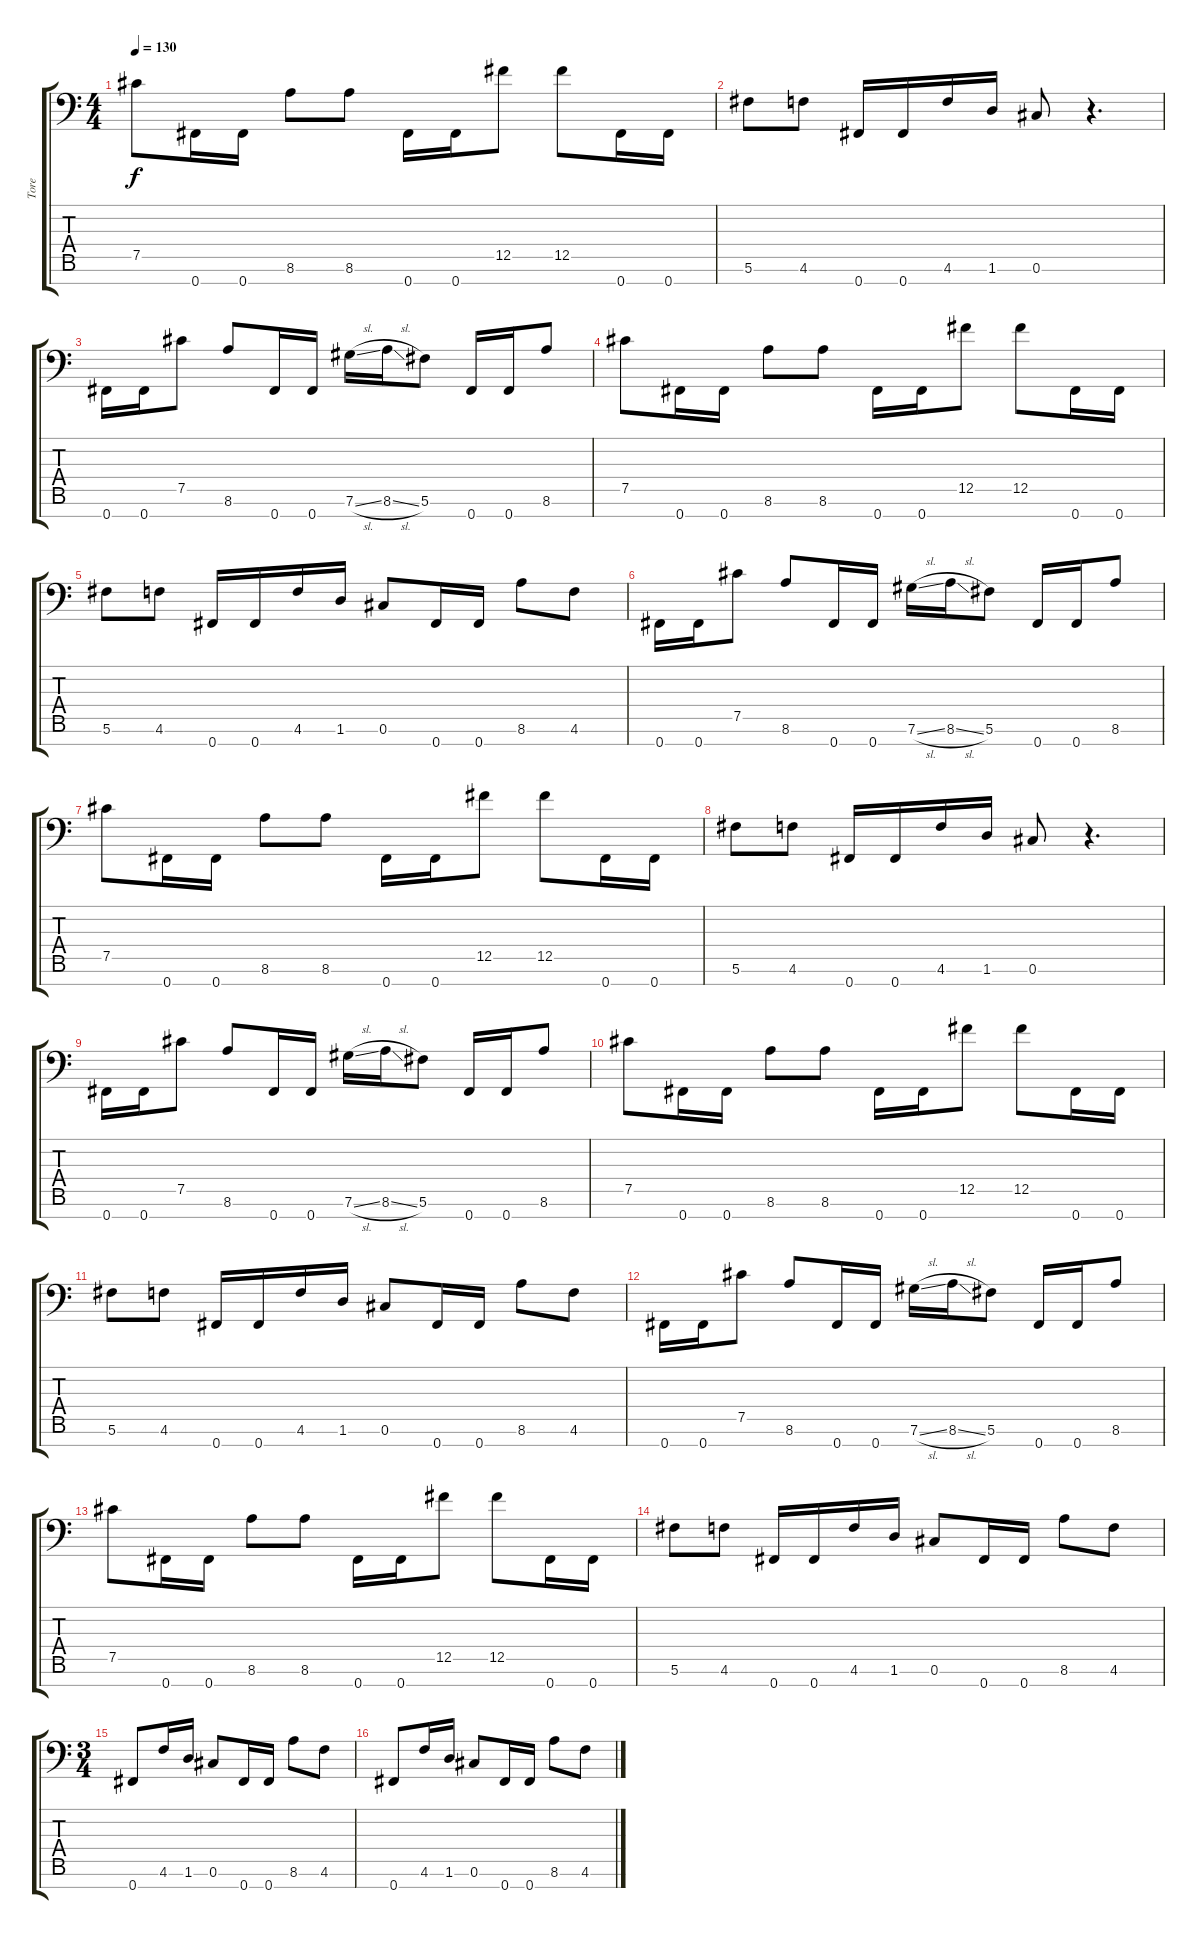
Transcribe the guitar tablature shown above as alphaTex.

\track ("Tore" "Tore") {instrument distortionguitar}
\staff {score tabs}
\tuning (Db4 Ab3 E3 B2 Gb2 Db2 Gb1) {hide}
\ts (4 4)
\tempo 130
\clef f4
\ks c
7.5.8{dy f} 0.7.16 0.7.16 8.6.8 8.6.8 0.7.16 0.7.16 12.5.8 12.5.8 0.7.16 0.7.16 |
5.6.8 4.6.8 0.7.16 0.7.16 4.6.16 1.6.16 0.6.8 r.4{d} |
0.7.16 0.7.16 7.5.8 8.6.8 0.7.16 0.7.16 7.6{sl}.16 8.6{sl}.16 5.6.8 0.7.16 0.7.16 8.6.8 |
7.5.8 0.7.16 0.7.16 8.6.8 8.6.8 0.7.16 0.7.16 12.5.8 12.5.8 0.7.16 0.7.16 |
5.6.8 4.6.8 0.7.16 0.7.16 4.6.16 1.6.16 0.6.8 0.7.16 0.7.16 8.6.8 4.6.8 |
0.7.16 0.7.16 7.5.8 8.6.8 0.7.16 0.7.16 7.6{sl}.16 8.6{sl}.16 5.6.8 0.7.16 0.7.16 8.6.8 |
7.5.8 0.7.16 0.7.16 8.6.8 8.6.8 0.7.16 0.7.16 12.5.8 12.5.8 0.7.16 0.7.16 |
5.6.8 4.6.8 0.7.16 0.7.16 4.6.16 1.6.16 0.6.8 r.4{d} |
0.7.16 0.7.16 7.5.8 8.6.8 0.7.16 0.7.16 7.6{sl}.16 8.6{sl}.16 5.6.8 0.7.16 0.7.16 8.6.8 |
7.5.8 0.7.16 0.7.16 8.6.8 8.6.8 0.7.16 0.7.16 12.5.8 12.5.8 0.7.16 0.7.16 |
5.6.8 4.6.8 0.7.16 0.7.16 4.6.16 1.6.16 0.6.8 0.7.16 0.7.16 8.6.8 4.6.8 |
0.7.16 0.7.16 7.5.8 8.6.8 0.7.16 0.7.16 7.6{sl}.16 8.6{sl}.16 5.6.8 0.7.16 0.7.16 8.6.8 |
7.5.8 0.7.16 0.7.16 8.6.8 8.6.8 0.7.16 0.7.16 12.5.8 12.5.8 0.7.16 0.7.16 |
5.6.8 4.6.8 0.7.16 0.7.16 4.6.16 1.6.16 0.6.8 0.7.16 0.7.16 8.6.8 4.6.8 |
\ts (3 4)
0.7.8 4.6.16 1.6.16 0.6.8 0.7.16 0.7.16 8.6.8 4.6.8 |
0.7.8 4.6.16 1.6.16 0.6.8 0.7.16 0.7.16 8.6.8 4.6.8
